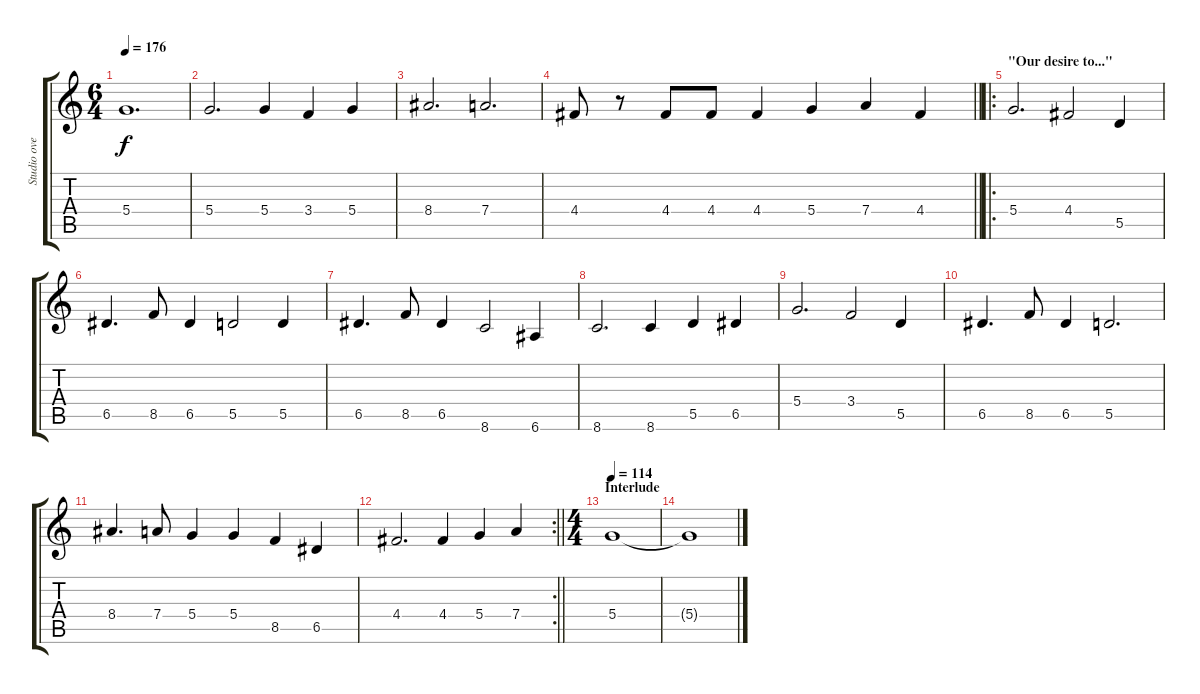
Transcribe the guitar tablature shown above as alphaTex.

\track ("Studio overdubs" "Studio ove") {instrument distortionguitar}
\staff {score tabs}
\tuning (E4 B3 G3 D3 A2 E2) {hide}
\ts (6 4)
\tempo 176
\clef g2
\ks c
5.4{t}.1{d dy f} |
5.4.2{d} 5.4.4 3.4.4 5.4.4 |
8.4.2{d} 7.4.2{d} |
\barLineRight lightlight
4.4.8 r.8 4.4.8 4.4.8 4.4.4 5.4.4 7.4.4 4.4.4 |
\ro
\section ("" "\"Our desire to...\"")
5.4.2{d} 4.4.2 5.5.4 |
6.5.4{d} 8.5.8 6.5.4 5.5.2 5.5.4 |
6.5.4{d} 8.5.8 6.5.4 8.6.2 6.6.4 |
8.6.2{d} 8.6.4 5.5.4 6.5.4 |
5.4.2{d} 3.4.2 5.5.4 |
6.5.4{d} 8.5.8 6.5.4 5.5.2{d} |
8.4.4{d} 7.4.8 5.4.4 5.4.4 8.5.4 6.5.4 |
\rc 2
\barLineRight lightlight
4.4.2{d} 4.4.4 5.4.4 7.4.4 |
\ts (4 4)
\section ("" "Interlude")
\tempo 114
5.4.1 |
5.4{t}.1
